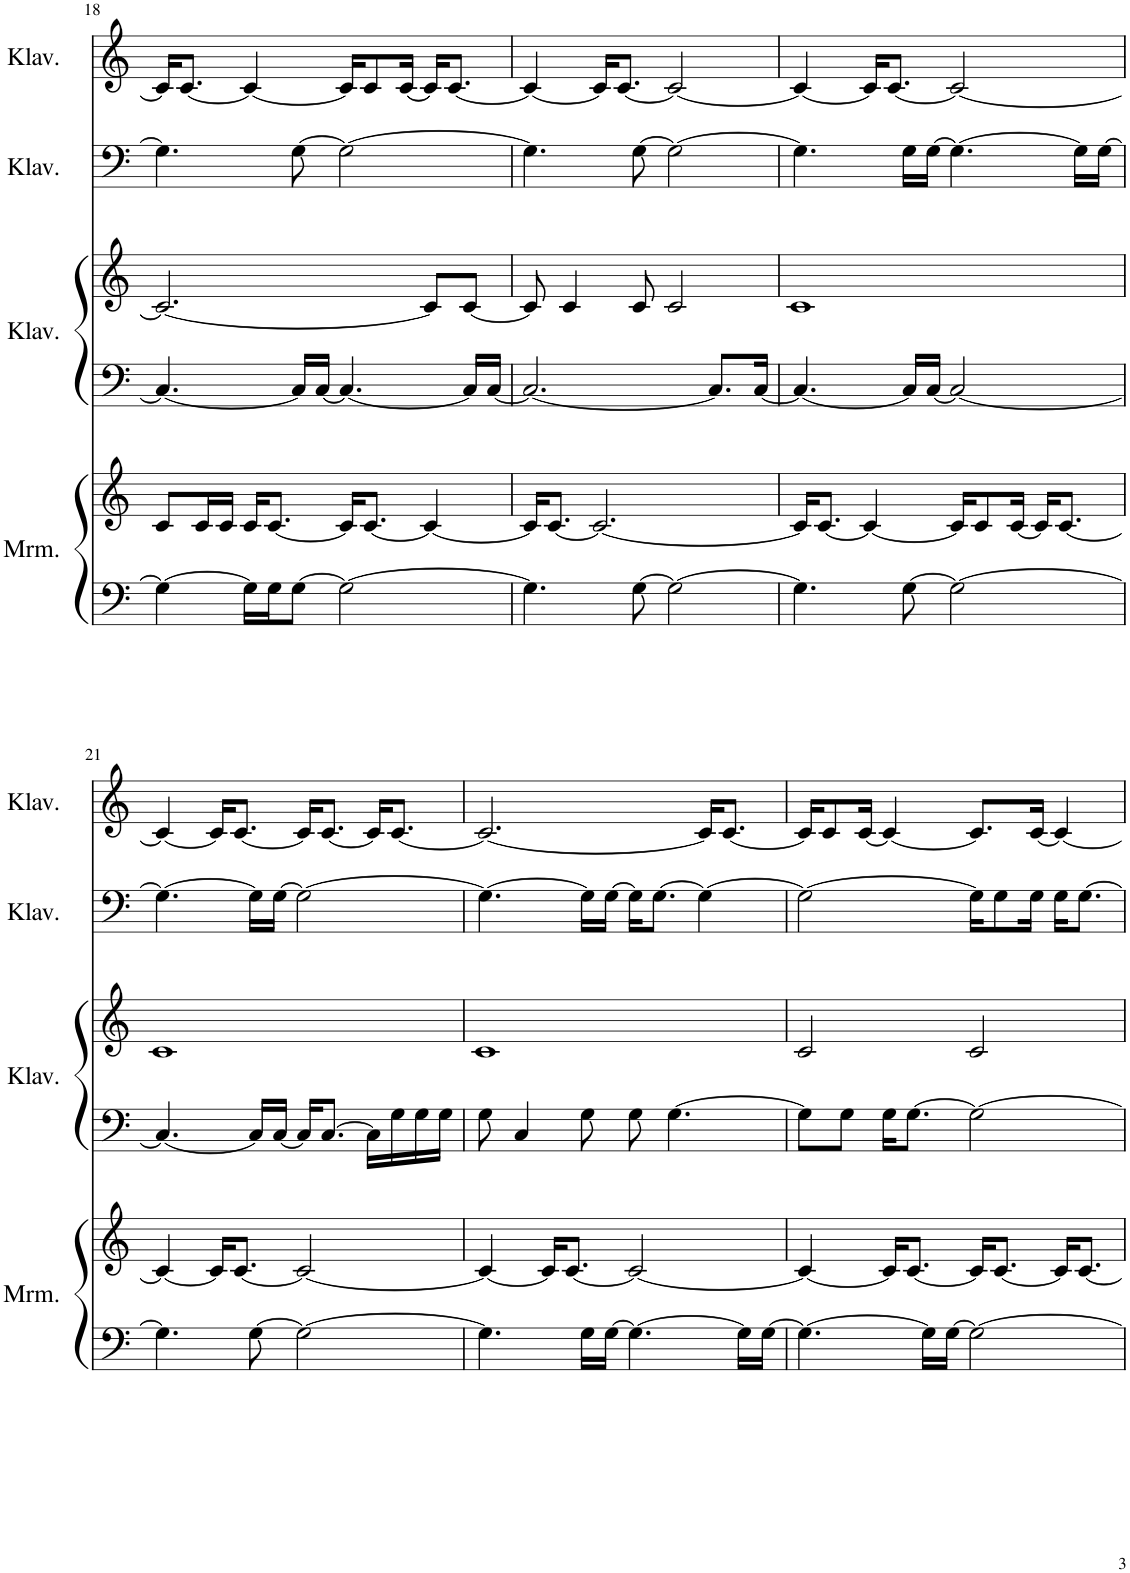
**kern	**kern	**kern	**kern	**kern	**kern
*part4	*part4	*part3	*part3	*part2	*part1
*staff6	*staff5	*staff4	*staff3	*staff2	*staff1
*I"Marimba	*	*I"Klavier	*	*I"Klavier	*I"Klavier
*I'Mrm.	*	*I'Klav.	*	*I'Klav.	*I'Klav.
!!LO:PB:g=z
*clefF4	*clefG2	*clefF4	*clefG2	*clefF4	*clefG2
*k[]	*k[]	*k[]	*k[]	*k[]	*k[]
*M4/4	*M4/4	*M4/4	*M4/4	*M4/4	*M4/4
=18	=18	=18	=18	=18	=18
4G\_	8c/L	4.C/_	2.c/_	4.G\]	16c/KL]
.	.	.	.	.	[8.c/J
.	16c/L	.	.	.	.
.	16c/JJ	.	.	.	.
16G\LL]	16c/KL	.	.	.	4c/_
16G\J	[8.c/J	.	.	.	.
[8G\J	.	16C/LL]	.	[8G\	.
.	.	[16C/JJ	.	.	.
2G\_	16c/KL]	4.C/_	.	2G\_	16c/KL]
.	[8.c/J	.	.	.	8c/
.	.	.	.	.	[16c/Jk
.	4c/_	.	8c/L]	.	16c/KL]
.	.	.	.	.	[8.c/J
.	.	16C/LL]	[8c/J	.	.
.	.	[16C/JJ	.	.	.
=19	=19	=19	=19	=19	=19
4.G\]	16c/KL]	2.C/_	8c/]	4.G\]	4c/_
.	[8.c/J	.	.	.	.
.	.	.	4c/	.	.
.	2.c/_	.	.	.	16c/KL]
.	.	.	.	.	[8.c/J
[8G\	.	.	8c/	[8G\	.
2G\_	.	.	2c/	2G\_	2c/_
.	.	8.C/L]	.	.	.
.	.	[16C/Jk	.	.	.
=20	=20	=20	=20	=20	=20
4.G\]	16c/KL]	4.C/_	1c	4.G\]	4c/_
.	[8.c/J	.	.	.	.
.	4c/_	.	.	.	16c/KL]
.	.	.	.	.	[8.c/J
[8G\	.	16C/LL]	.	16G\LL	.
.	.	[16C/JJ	.	[16G\JJ	.
2G\_	16c/KL]	2C/_	.	4.G\_	2c/_
.	8c/	.	.	.	.
.	[16c/Jk	.	.	.	.
.	16c/KL]	.	.	.	.
.	[8.c/J	.	.	.	.
.	.	.	.	16G\LL]	.
.	.	.	.	[16G\JJ	.
!!LO:LB:g=z
=21	=21	=21	=21	=21	=21
4.G\]	4c/_	4.C/_	1c	4.G\_	4c/_
.	16c/KL]	.	.	.	16c/KL]
.	[8.c/J	.	.	.	[8.c/J
[8G\	.	16C/LL]	.	16G\LL]	.
.	.	[16C/JJ	.	[16G\JJ	.
2G\_	2c/_	16C/KL]	.	2G\_	16c/KL]
.	.	[8.C/J	.	.	[8.c/J
.	.	16C\LL]	.	.	16c/KL]
.	.	16G\	.	.	[8.c/J
.	.	16G\	.	.	.
.	.	16G\JJ	.	.	.
=22	=22	=22	=22	=22	=22
4.G\]	4c/_	8G\	1c	4.G\_	2.c/_
.	.	4C/	.	.	.
.	16c/KL]	.	.	.	.
.	[8.c/J	.	.	.	.
16G\LL	.	8G\	.	16G\LL]	.
[16G\JJ	.	.	.	[16G\JJ	.
4.G\_	2c/_	8G\	.	16G\KL]	.
.	.	.	.	[8.G\J	.
.	.	[4.G\	.	.	.
.	.	.	.	4G\_	16c/KL]
.	.	.	.	.	[8.c/J
16G\LL]	.	.	.	.	.
[16G\JJ	.	.	.	.	.
=23	=23	=23	=23	=23	=23
4.G\_	4c/_	8G\L]	2c/	2G\_	16c/KL]
.	.	.	.	.	8c/
.	.	8G\J	.	.	.
.	.	.	.	.	[16c/Jk
.	16c/KL]	16G\KL	.	.	4c/_
.	[8.c/J	[8.G\J	.	.	.
16G\LL]	.	.	.	.	.
[16G\JJ	.	.	.	.	.
2G\_	16c/KL]	2G\_	2c/	16G\KL]	8.c/L]
.	[8.c/J	.	.	8G\	.
.	.	.	.	16G\Jk	[16c/Jk
.	16c/KL]	.	.	16G\KL	4c/_
.	[8.c/J	.	.	[8.G\J	.
=	=	=	=	=	=
*-	*-	*-	*-	*-	*-
